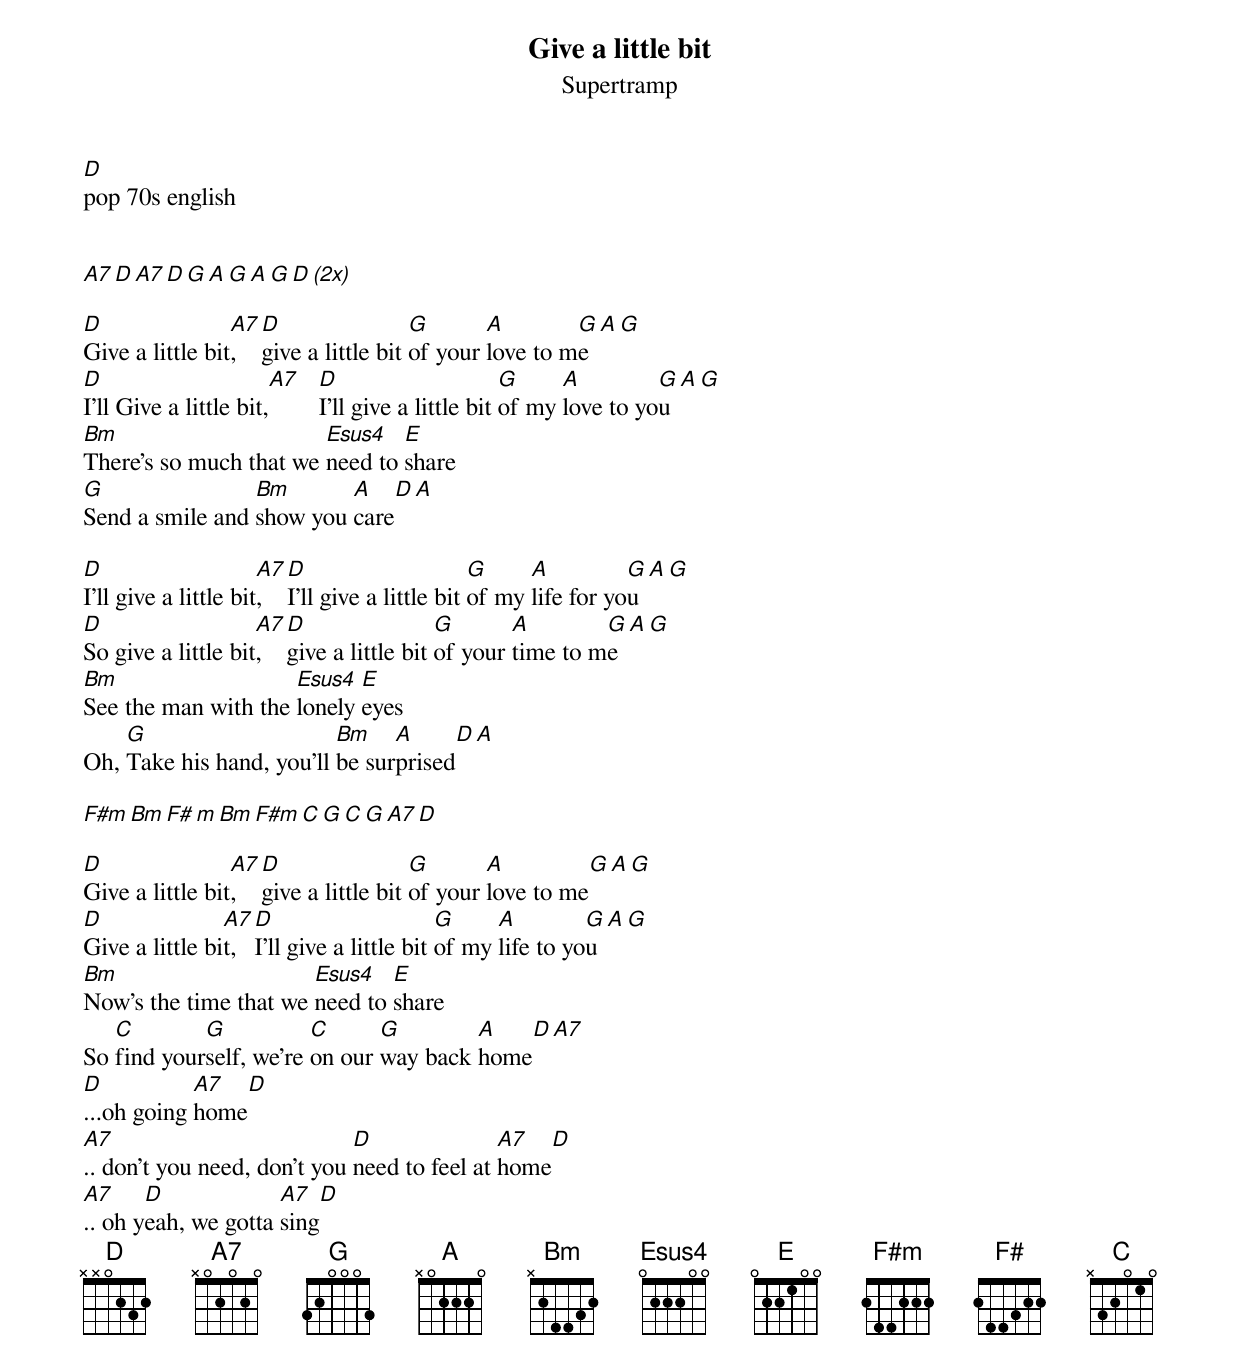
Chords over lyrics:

Give a little bit
Supertramp
D
pop 70s english


A7   D  A7   D  G  A  G   A  G   D   (2x)

D                A7 D                 G       A        G A  G
Give a little bit,  give a little bit of your love to me
D                      A7 D                      G     A         G A  G
I'll Give a little bit,   I'll give a little bit of my love to you
Bm                      Esus4   E
There's so much that we need to share
G                Bm       A   D A
Send a smile and show you care

D                     A7 D                      G     A          G A  G
I'll give a little bit,  I'll give a little bit of my life for you
D                   A7 D                 G       A        G A  G
So give a little bit,  give a little bit of your time to me
Bm                   Esus4  E
See the man with the lonely eyes
    G                     Bm    A     D A
Oh, Take his hand, you'll be surprised

F#m   Bm   F#  m Bm   F#m   C   G   C   G   A7   D

D                A7 D                 G       A         G A  G
Give a little bit,  give a little bit of your love to me
D               A7 D                      G     A         G A  G
Give a little bit, I'll give a little bit of my life to you
Bm                     Esus4   E
Now's the time that we need to share
   C        G           C      G        A   D A7
So find yourself, we're on our way back home
D           A7  D
...oh going home
A7                           D               A7   D
.. don't you need, don't you need to feel at home
A7     D             A7  D
.. oh yeah, we gotta sing
